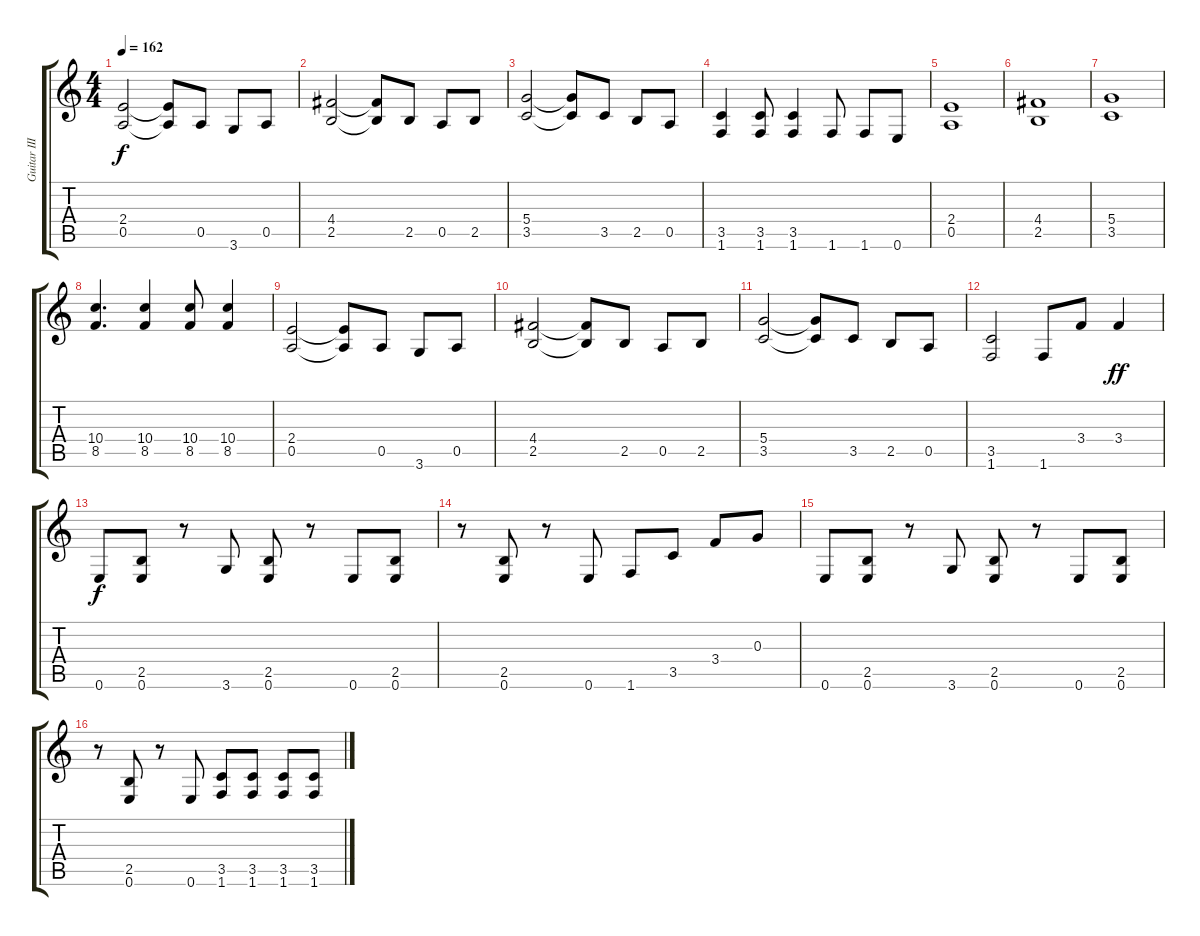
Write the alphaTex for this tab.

\track ("Guitar III" "Guitar III") {instrument overdrivenguitar}
\staff {score tabs}
\tuning (E4 B3 G3 D3 A2 E2) {hide}
\ts (4 4)
\tempo 162
\clef g2
\ks c
(2.4 0.5).2{dy f} (2.4{t} 0.5{t}).8 0.5.8 3.6.8 0.5.8 |
(4.4 2.5).2 (4.4{t} 2.5{t}).8 2.5.8 0.5.8 2.5.8 |
(5.4 3.5).2 (5.4{t} 3.5{t}).8 3.5.8 2.5.8 0.5.8 |
(3.5 1.6).4 (3.5 1.6).8 (3.5 1.6).4 1.6.8 1.6.8 0.6.8 |
(2.4 0.5).1 |
(4.4 2.5).1 |
(5.4 3.5).1 |
(10.4 8.5).4{d} (10.4 8.5).4 (10.4 8.5).8 (10.4 8.5).4 |
(2.4 0.5).2 (2.4{t} 0.5{t}).8 0.5.8 3.6.8 0.5.8 |
(4.4 2.5).2 (4.4{t} 2.5{t}).8 2.5.8 0.5.8 2.5.8 |
(5.4 3.5).2 (5.4{t} 3.5{t}).8 3.5.8 2.5.8 0.5.8 |
(3.5 1.6).2 1.6.8 3.4.8 3.4.4{dy ff} |
0.6.8{dy f} (2.5 0.6).8 r.8 3.6.8 (2.5 0.6).8 r.8 0.6.8 (2.5 0.6).8 |
r.8 (2.5 0.6).8 r.8 0.6.8 1.6.8 3.5.8 3.4.8 0.3.8 |
0.6.8 (2.5 0.6).8 r.8 3.6.8 (2.5 0.6).8 r.8 0.6.8 (2.5 0.6).8 |
r.8 (2.5 0.6).8 r.8 0.6.8 (3.5 1.6).8 (3.5 1.6).8 (3.5 1.6).8 (3.5 1.6).8
